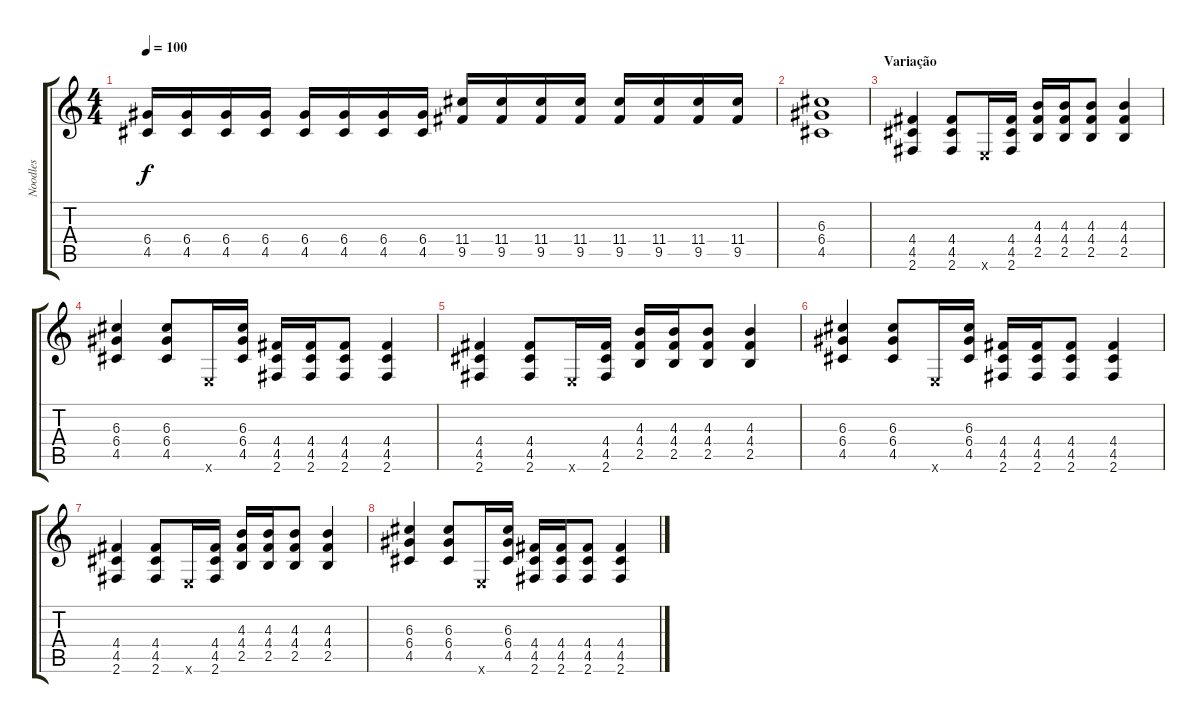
\track ("Noodles" "Noodles") {instrument distortionguitar}
\staff {score tabs}
\tuning (E4 B3 G3 D3 A2 E2) {hide}
\ts (4 4)
\tempo 100
\clef g2
\ks c
(6.4 4.5).16{dy f} (6.4 4.5).16 (6.4 4.5).16 (6.4 4.5).16 (6.4 4.5).16 (6.4 4.5).16 (6.4 4.5).16 (6.4 4.5).16 (11.4 9.5).16 (11.4 9.5).16 (11.4 9.5).16 (11.4 9.5).16 (11.4 9.5).16 (11.4 9.5).16 (11.4 9.5).16 (11.4 9.5).16 |
(6.3 6.4 4.5).1 |
\section ("" "Variação")
(4.4 4.5 2.6).4{instrument overdrivenguitar} (4.4 4.5 2.6).8 0.6{x}.16 (4.4 4.5 2.6).16 (4.3 4.4 2.5).16 (4.3 4.4 2.5).16 (4.3 4.4 2.5).8 (4.3 4.4 2.5).4 |
(6.3 6.4 4.5).4{instrument overdrivenguitar} (6.3 6.4 4.5).8 0.6{x}.16 (6.3 6.4 4.5).16 (4.4 4.5 2.6).16 (4.4 4.5 2.6).16 (4.4 4.5 2.6).8 (4.4 4.5 2.6).4 |
(4.4 4.5 2.6).4{instrument overdrivenguitar} (4.4 4.5 2.6).8 0.6{x}.16 (4.4 4.5 2.6).16 (4.3 4.4 2.5).16 (4.3 4.4 2.5).16 (4.3 4.4 2.5).8 (4.3 4.4 2.5).4 |
(6.3 6.4 4.5).4{instrument overdrivenguitar} (6.3 6.4 4.5).8 0.6{x}.16 (6.3 6.4 4.5).16 (4.4 4.5 2.6).16 (4.4 4.5 2.6).16 (4.4 4.5 2.6).8 (4.4 4.5 2.6).4 |
(4.4 4.5 2.6).4{instrument overdrivenguitar} (4.4 4.5 2.6).8 0.6{x}.16 (4.4 4.5 2.6).16 (4.3 4.4 2.5).16 (4.3 4.4 2.5).16 (4.3 4.4 2.5).8 (4.3 4.4 2.5).4 |
(6.3 6.4 4.5).4{instrument overdrivenguitar} (6.3 6.4 4.5).8 0.6{x}.16 (6.3 6.4 4.5).16 (4.4 4.5 2.6).16 (4.4 4.5 2.6).16 (4.4 4.5 2.6).8 (4.4 4.5 2.6).4
